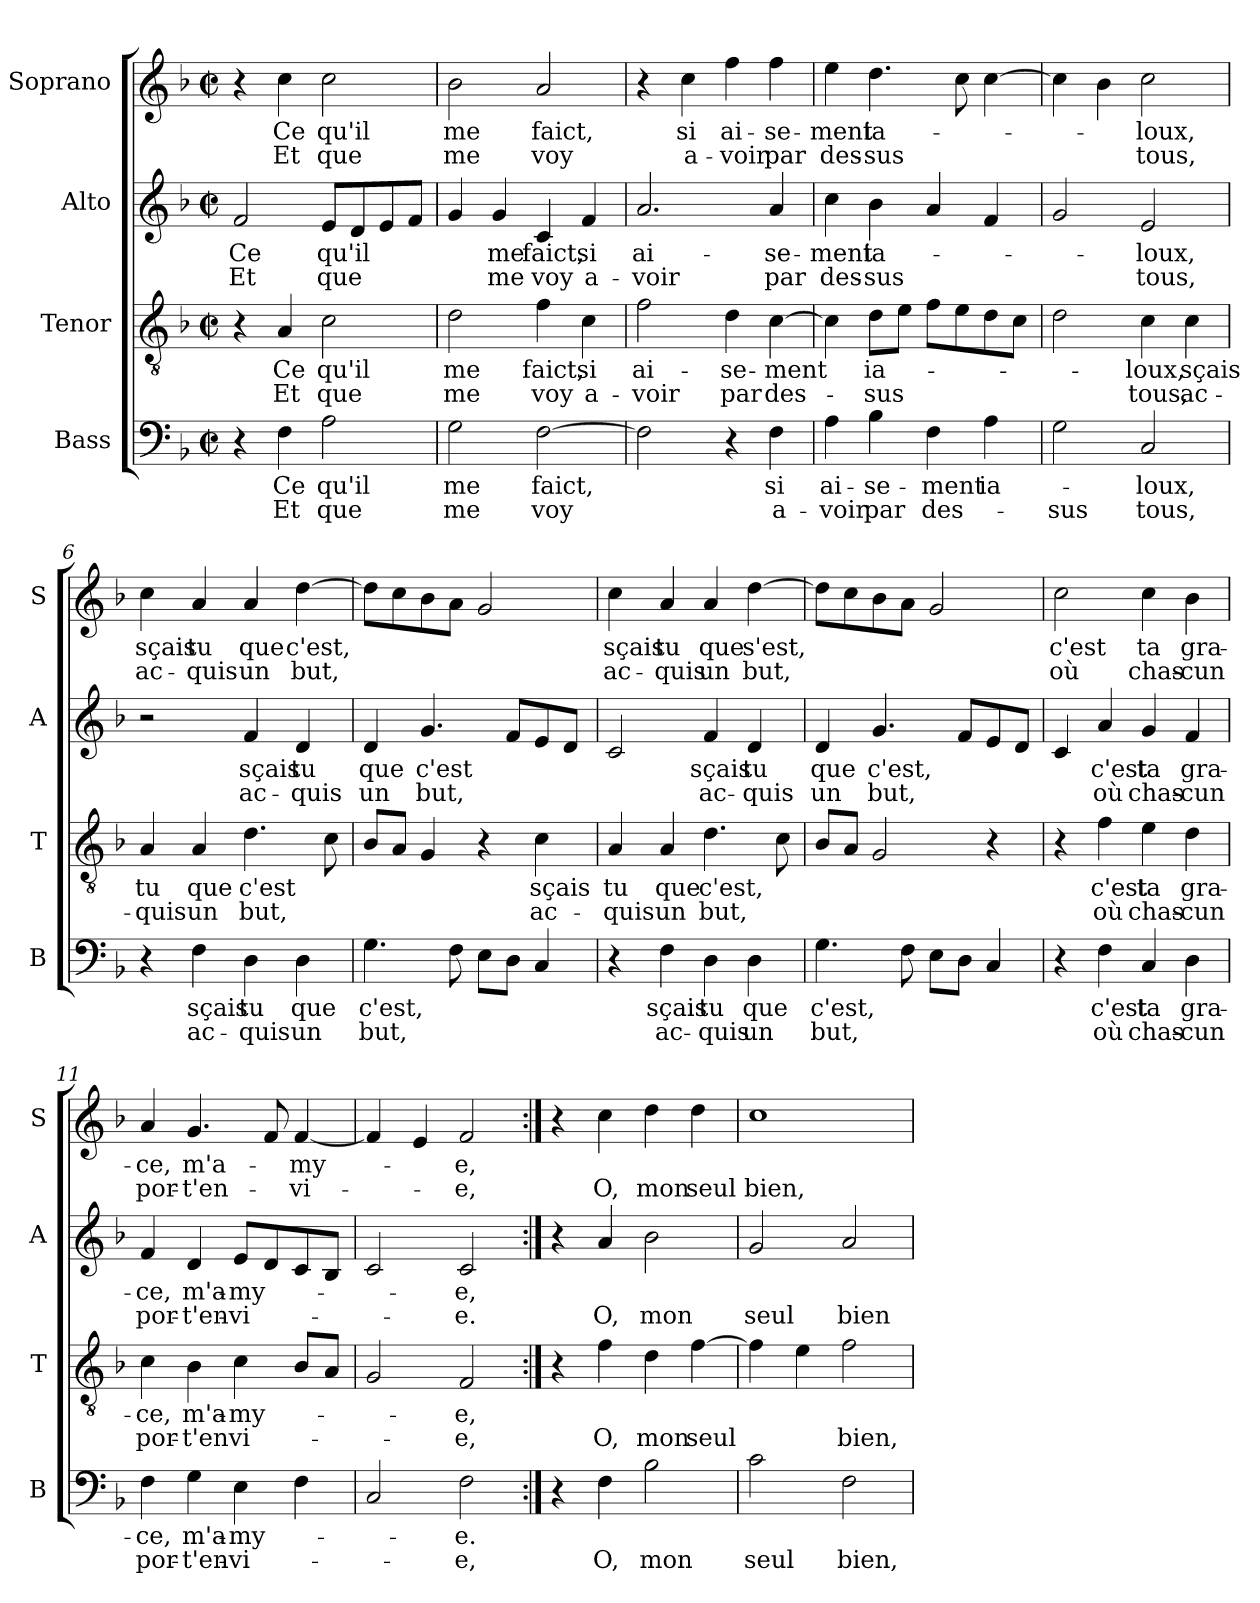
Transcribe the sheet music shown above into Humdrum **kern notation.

**kern	**text	**text	**kern	**text	**text	**kern	**text	**text	**kern	**text	**text
*part4	*part4	*part4	*part3	*part3	*part3	*part2	*part2	*part2	*part1	*part1	*part1
*staff4	*staff4	*staff4	*staff3	*staff3	*staff3	*staff2	*staff2	*staff2	*staff1	*staff1	*staff1
*I"Bass	*	*	*I"Tenor	*	*	*I"Alto	*	*	*I"Soprano	*	*
*I'B	*	*	*I'T	*	*	*I'A	*	*	*I'S	*	*
*clefF4	*	*	*clefGv2	*	*	*clefG2	*	*	*clefG2	*	*
*k[b-]	*	*	*k[b-]	*	*	*k[b-]	*	*	*k[b-]	*	*
*F:	*	*	*F:	*	*	*F:	*	*	*F:	*	*
*M2/2	*	*	*M2/2	*	*	*M2/2	*	*	*M2/2	*	*
*met(c|)	*	*	*met(c|)	*	*	*met(c|)	*	*	*met(c|)	*	*
=1	=1	=1	=1	=1	=1	=1	=1	=1	=1	=1	=1
!	!	!	!	!	!	!	!LO:LY:b	!LO:LY:b	!	!	!
4r	.	.	4r	.	.	2f/	Ce	Et	4r	.	.
!	!LO:LY:b	!LO:LY:b	!	!LO:LY:b	!LO:LY:b	!	!	!	!	!LO:LY:b	!LO:LY:b
4F\	Ce	Et	4A/	Ce	Et	.	.	.	4cc\	Ce	Et
!	!LO:LY:b	!LO:LY:b	!	!LO:LY:b	!LO:LY:b	!	!LO:LY:b	!LO:LY:b	!	!LO:LY:b	!LO:LY:b
2A\	qu'il	que	2c\	qu'il	que	8e/L	qu'il	que	2cc\	qu'il	que
.	.	.	.	.	.	8d/	.	.	.	.	.
.	.	.	.	.	.	8e/	.	.	.	.	.
.	.	.	.	.	.	8f/J	.	.	.	.	.
=2	=2	=2	=2	=2	=2	=2	=2	=2	=2	=2	=2
!	!LO:LY:b	!LO:LY:b	!	!LO:LY:b	!LO:LY:b	!	!	!	!	!LO:LY:b	!LO:LY:b
2G\	me	me	2d\	me	me	4g/	.	.	2b-\	me	me
!	!	!	!	!	!	!	!LO:LY:b	!LO:LY:b	!	!	!
.	.	.	.	.	.	4g/	me	me	.	.	.
!	!LO:LY:b	!LO:LY:b	!	!LO:LY:b	!LO:LY:b	!	!LO:LY:b	!LO:LY:b	!	!LO:LY:b	!LO:LY:b
[2F\	faict,	voy	4f\	faict,	voy	4c/	faict,	voy	2a/	faict,	voy
!	!	!	!	!LO:LY:b	!LO:LY:b	!	!LO:LY:b	!LO:LY:b	!	!	!
.	.	.	4c\	si	a-	4f/	si	a-	.	.	.
=3	=3	=3	=3	=3	=3	=3	=3	=3	=3	=3	=3
!	!	!	!	!LO:LY:b	!LO:LY:b	!	!LO:LY:b	!LO:LY:b	!	!	!
2F\]	.	.	2f\	ai-	-voir	2.a/	ai-	-voir	4r	.	.
!	!	!	!	!	!	!	!	!	!	!LO:LY:b	!LO:LY:b
.	.	.	.	.	.	.	.	.	4cc\	si	a-
!	!	!	!	!LO:LY:b	!LO:LY:b	!	!	!	!	!LO:LY:b	!LO:LY:b
4r	.	.	4d\	-se-	par	.	.	.	4ff\	ai-	-voir
!	!LO:LY:b	!LO:LY:b	!	!LO:LY:b	!LO:LY:b	!	!LO:LY:b	!LO:LY:b	!	!LO:LY:b	!LO:LY:b
4F\	si	a-	[4c\	-ment	des-	4a/	-se-	par	4ff\	-se-	par
=4	=4	=4	=4	=4	=4	=4	=4	=4	=4	=4	=4
!	!LO:LY:b	!LO:LY:b	!	!	!	!	!LO:LY:b	!LO:LY:b	!	!LO:LY:b	!LO:LY:b
4A\	ai-	-voir	4c\]	.	.	4cc\	-ment	des-	4ee\	-ment	des-
!	!LO:LY:b	!LO:LY:b	!	!LO:LY:b	!LO:LY:b	!	!LO:LY:b	!LO:LY:b	!	!LO:LY:b	!LO:LY:b
4B-\	-se-	par	8d\L	ia-	-sus	4b-\	ia-	-sus	4.dd\	ia-	-sus
.	.	.	8e\J	.	.	.	.	.	.	.	.
!	!LO:LY:b	!LO:LY:b	!	!	!	!	!	!	!	!	!
4F\	-ment	des-	8f\L	.	.	4a/	.	.	.	.	.
.	.	.	8e\	.	.	.	.	.	8cc\	.	.
!	!LO:LY:b	!	!	!	!	!	!	!	!	!	!
4A\	ia-	.	8d\	.	.	4f/	.	.	[4cc\	.	.
.	.	.	8c\J	.	.	.	.	.	.	.	.
=5	=5	=5	=5	=5	=5	=5	=5	=5	=5	=5	=5
!	!	!LO:LY:b	!	!	!	!	!	!	!	!	!
2G\	.	-sus	2d\	.	.	2g/	.	.	4cc\]	.	.
.	.	.	.	.	.	.	.	.	4b-\	.	.
!	!LO:LY:b	!LO:LY:b	!	!LO:LY:b	!LO:LY:b	!	!LO:LY:b	!LO:LY:b	!	!LO:LY:b	!LO:LY:b
2C/	-loux,	tous,	4c\	-loux,	tous,	2e/	-loux,	tous,	2cc\	-loux,	tous,
!	!	!	!	!LO:LY:b	!LO:LY:b	!	!	!	!	!	!
.	.	.	4c\	sçais	ac-	.	.	.	.	.	.
=6	=6	=6	=6	=6	=6	=6	=6	=6	=6	=6	=6
!	!	!	!	!LO:LY:b	!LO:LY:b	!	!	!	!	!LO:LY:b	!LO:LY:b
4r	.	.	4A/	tu	-quis	2r	.	.	4cc\	sçais	ac-
!	!LO:LY:b	!LO:LY:b	!	!LO:LY:b	!LO:LY:b	!	!	!	!	!LO:LY:b	!LO:LY:b
4F\	sçais	ac-	4A/	que	un	.	.	.	4a/	tu	-quis
!	!LO:LY:b	!LO:LY:b	!	!LO:LY:b	!LO:LY:b	!	!LO:LY:b	!LO:LY:b	!	!LO:LY:b	!LO:LY:b
4D\	tu	-quis	4.d\	c'est	but,	4f/	sçais	ac-	4a/	que	un
!	!LO:LY:b	!LO:LY:b	!	!	!	!	!LO:LY:b	!LO:LY:b	!	!LO:LY:b	!LO:LY:b
4D\	que	un	.	.	.	4d/	tu	-quis	[4dd\	c'est,	but,
.	.	.	8c\	.	.	.	.	.	.	.	.
!!LO:LB:g=z
=7	=7	=7	=7	=7	=7	=7	=7	=7	=7	=7	=7
!	!LO:LY:b	!LO:LY:b	!	!	!	!	!LO:LY:b	!LO:LY:b	!	!	!
4.G\	c'est,	but,	8B-/L	.	.	4d/	que	un	8dd\L]	.	.
.	.	.	8A/J	.	.	.	.	.	8cc\	.	.
!	!	!	!	!	!	!	!LO:LY:b	!LO:LY:b	!	!	!
.	.	.	4G/	.	.	4.g/	c'est	but,	8b-\	.	.
8F\	.	.	.	.	.	.	.	.	8a\J	.	.
8E\L	.	.	4r	.	.	.	.	.	2g/	.	.
8D\J	.	.	.	.	.	8f/L	.	.	.	.	.
!	!	!	!	!LO:LY:b	!LO:LY:b	!	!	!	!	!	!
4C/	.	.	4c\	sçais	ac-	8e/	.	.	.	.	.
.	.	.	.	.	.	8d/J	.	.	.	.	.
=8	=8	=8	=8	=8	=8	=8	=8	=8	=8	=8	=8
!	!	!	!	!LO:LY:b	!LO:LY:b	!	!	!	!	!LO:LY:b	!LO:LY:b
4r	.	.	4A/	tu	-quis	2c/	.	.	4cc\	sçais	ac-
!	!LO:LY:b	!LO:LY:b	!	!LO:LY:b	!LO:LY:b	!	!	!	!	!LO:LY:b	!LO:LY:b
4F\	sçais	ac-	4A/	que	un	.	.	.	4a/	tu	-quis
!	!LO:LY:b	!LO:LY:b	!	!LO:LY:b	!LO:LY:b	!	!LO:LY:b	!LO:LY:b	!	!LO:LY:b	!LO:LY:b
4D\	tu	-quis	4.d\	c'est,	but,	4f/	sçais	ac-	4a/	que	un
!	!LO:LY:b	!LO:LY:b	!	!	!	!	!LO:LY:b	!LO:LY:b	!	!LO:LY:b	!LO:LY:b
4D\	que	un	.	.	.	4d/	tu	-quis	[4dd\	s'est,	but,
.	.	.	8c\	.	.	.	.	.	.	.	.
=9	=9	=9	=9	=9	=9	=9	=9	=9	=9	=9	=9
!	!LO:LY:b	!LO:LY:b	!	!	!	!	!LO:LY:b	!LO:LY:b	!	!	!
4.G\	c'est,	but,	8B-/L	.	.	4d/	que	un	8dd\L]	.	.
.	.	.	8A/J	.	.	.	.	.	8cc\	.	.
!	!	!	!	!	!	!	!LO:LY:b	!LO:LY:b	!	!	!
.	.	.	2G/	.	.	4.g/	c'est,	but,	8b-\	.	.
8F\	.	.	.	.	.	.	.	.	8a\J	.	.
8E\L	.	.	.	.	.	.	.	.	2g/	.	.
8D\J	.	.	.	.	.	8f/L	.	.	.	.	.
4C/	.	.	4r	.	.	8e/	.	.	.	.	.
.	.	.	.	.	.	8d/J	.	.	.	.	.
=10	=10	=10	=10	=10	=10	=10	=10	=10	=10	=10	=10
!	!	!	!	!	!	!	!	!	!	!LO:LY:b	!LO:LY:b
4r	.	.	4r	.	.	4c/	.	.	2cc\	c'est	où
!	!LO:LY:b	!LO:LY:b	!	!LO:LY:b	!LO:LY:b	!	!LO:LY:b	!LO:LY:b	!	!	!
4F\	c'est	où	4f\	c'est	où	4a/	c'est	où	.	.	.
!	!LO:LY:b	!LO:LY:b	!	!LO:LY:b	!LO:LY:b	!	!LO:LY:b	!LO:LY:b	!	!LO:LY:b	!LO:LY:b
4C/	ta	chas-	4e\	ta	chas-	4g/	ta	chas-	4cc\	ta	chas-
!	!LO:LY:b	!LO:LY:b	!	!LO:LY:b	!LO:LY:b	!	!LO:LY:b	!LO:LY:b	!	!LO:LY:b	!LO:LY:b
4D\	gra-	-cun	4d\	gra-	-cun	4f/	gra-	-cun	4b-\	gra-	-cun
=11	=11	=11	=11	=11	=11	=11	=11	=11	=11	=11	=11
!	!LO:LY:b	!LO:LY:b	!	!LO:LY:b	!LO:LY:b	!	!LO:LY:b	!LO:LY:b	!	!LO:LY:b	!LO:LY:b
4F\	-ce,	por-	4c\	-ce,	por-	4f/	-ce,	por-	4a/	-ce,	por-
!	!LO:LY:b	!LO:LY:b	!	!LO:LY:b	!LO:LY:b	!	!LO:LY:b	!LO:LY:b	!	!LO:LY:b	!LO:LY:b
4G\	m'a-	-t'en-	4B-\	m'a-	-t'en	4d/	m'a-	-t'en-	4.g/	m'a-	-t'en-
!	!LO:LY:b	!LO:LY:b	!	!LO:LY:b	!LO:LY:b	!	!LO:LY:b	!LO:LY:b	!	!	!
4E\	-my-	-vi-	4c\	-my-	vi-	8e/L	-my-	-vi-	.	.	.
.	.	.	.	.	.	8d/	.	.	8f/	.	.
!	!	!	!	!	!	!	!	!	!	!LO:LY:b	!LO:LY:b
4F\	.	.	8B-/L	.	.	8c/	.	.	[4f/	-my-	-vi-
.	.	.	8A/J	.	.	8B-/J	.	.	.	.	.
=12	=12	=12	=12	=12	=12	=12	=12	=12	=12	=12	=12
2C/	.	.	2G/	.	.	2c/	.	.	4f/]	.	.
.	.	.	.	.	.	.	.	.	4e/	.	.
!	!LO:LY:b	!LO:LY:b	!	!LO:LY:b	!LO:LY:b	!	!LO:LY:b	!LO:LY:b	!	!LO:LY:b	!LO:LY:b
2F\	-e.	-e,	2F/	-e,	-e,	2c/	-e,	-e.	2f/	-e,	-e,
!!LO:PB:g=z
=13:|!	=13:|!	=13:|!	=13:|!	=13:|!	=13:|!	=13:|!	=13:|!	=13:|!	=13:|!	=13:|!	=13:|!
4r	.	.	4r	.	.	4r	.	.	4r	.	.
!	!	!LO:LY:b	!	!	!LO:LY:b	!	!	!LO:LY:b	!	!	!LO:LY:b
4F\	.	O,	4f\	.	O,	4a/	.	O,	4cc\	.	O,
!	!	!LO:LY:b	!	!	!LO:LY:b	!	!	!LO:LY:b	!	!	!LO:LY:b
2B-\	.	mon	4d\	.	mon	2b-\	.	mon	4dd\	.	mon
!	!	!	!	!	!LO:LY:b	!	!	!	!	!	!LO:LY:b
.	.	.	[4f\	.	seul	.	.	.	4dd\	.	seul
=14	=14	=14	=14	=14	=14	=14	=14	=14	=14	=14	=14
!	!	!LO:LY:b	!	!	!	!	!	!LO:LY:b	!	!	!LO:LY:b
2c\	.	seul	4f\]	.	.	2g/	.	seul	1cc	.	bien,
.	.	.	4e\	.	.	.	.	.	.	.	.
!	!	!LO:LY:b	!	!	!LO:LY:b	!	!	!LO:LY:b	!	!	!
2F\	.	bien,	2f\	.	bien,	2a/	.	bien	.	.	.
=	=	=	=	=	=	=	=	=	=	=	=
*-	*-	*-	*-	*-	*-	*-	*-	*-	*-	*-	*-
